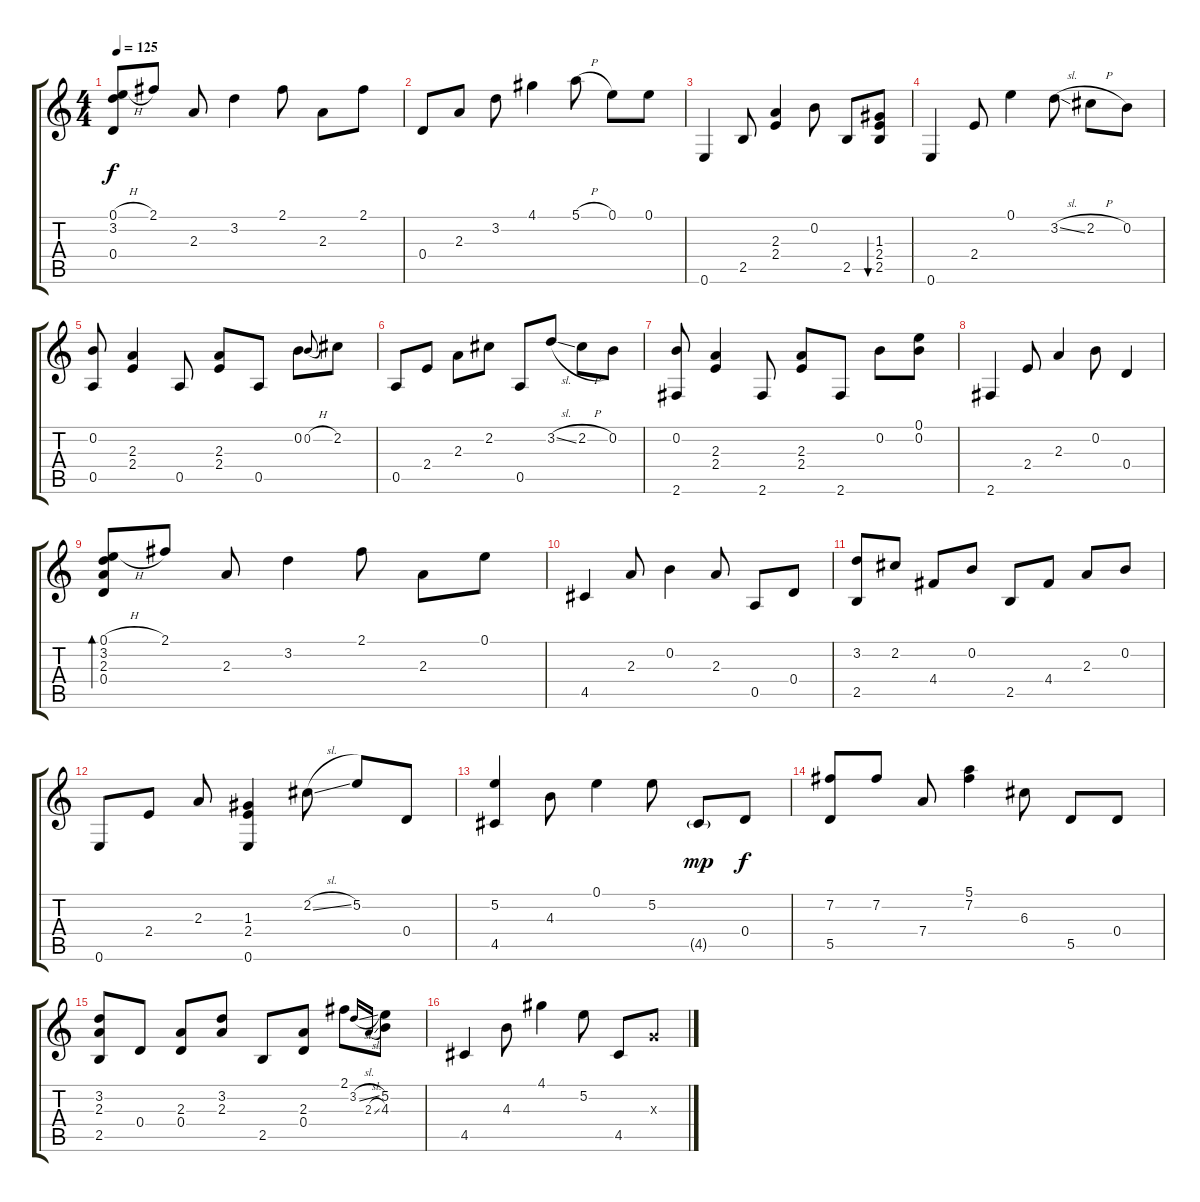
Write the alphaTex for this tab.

\track "" {instrument acousticguitarsteel}
\staff {score tabs}
\tuning (E4 B3 G3 D3 A2 E2) {hide}
\ts (4 4)
\tempo 125
\clef g2
\ks c
(0.1{h} 3.2 0.4).8{dy f} 2.1.8 2.3.8 3.2.4 2.1.8 2.3.8 2.1.8 |
0.4.8 2.3.8 3.2.8 4.1.4 5.1{h}.8 0.1.8 0.1.8 |
0.6.4 2.5.8 (2.3 2.4).4 0.2.8 2.5.8 (1.3 2.4 2.5).8{bu 60} |
0.6.4 2.4.8 0.1.4 3.2{sl}.8 2.2{h}.8 0.2.8 |
(0.2 0.5).8 (2.3 2.4).4 0.5.8 (2.3 2.4).8 0.5.8 0.2.8 0.2{h}.8{gr onbeat} 2.2.8 |
0.5.8 2.4.8 2.3.8 2.2.8 0.5.8 3.2{sl}.8 2.2{h}.8 0.2.8 |
(0.2 2.6).8 (2.3 2.4).4 2.6.8 (2.3 2.4).8 2.6.8 0.2.8 (0.1 0.2).8 |
2.6.4 2.4.8 2.3.4 0.2.8 0.4.4 |
(0.1{h} 3.2 2.3 0.4).8{bd 240} 2.1.8 2.3.8 3.2.4 2.1.8 2.3.8 0.1.8 |
4.5.4 2.3.8 0.2.4 2.3.8 0.5.8 0.4.8 |
(3.2 2.5).8 2.2.8 4.4.8 0.2.8 2.5.8 4.4.8 2.3.8 0.2.8 |
0.6.8 2.4.8 2.3.8 (1.3 2.4 0.6).4 2.2{sl}.8 5.2.8 0.4.8 |
(5.2 4.5).4 4.3.8 0.1.4 5.2.8 4.5{g}.8{dy mp} 0.4.8{dy f} |
(7.2 5.5).8 7.2.8 7.4.8 (5.1 7.2).4 6.3.8 5.5.8 0.4.8 |
(3.2 2.3 2.5).8 0.4.8 (2.3 0.4).8 (3.2 2.3).8 2.5.8 (2.3 0.4).8 2.1.8 3.2{sl}.16{gr onbeat} 2.3{sl}.16{gr onbeat} (5.2 4.3).8 |
4.5.4 4.3.8 4.1.4 5.2.8 4.5.8 0.3{x}.8
